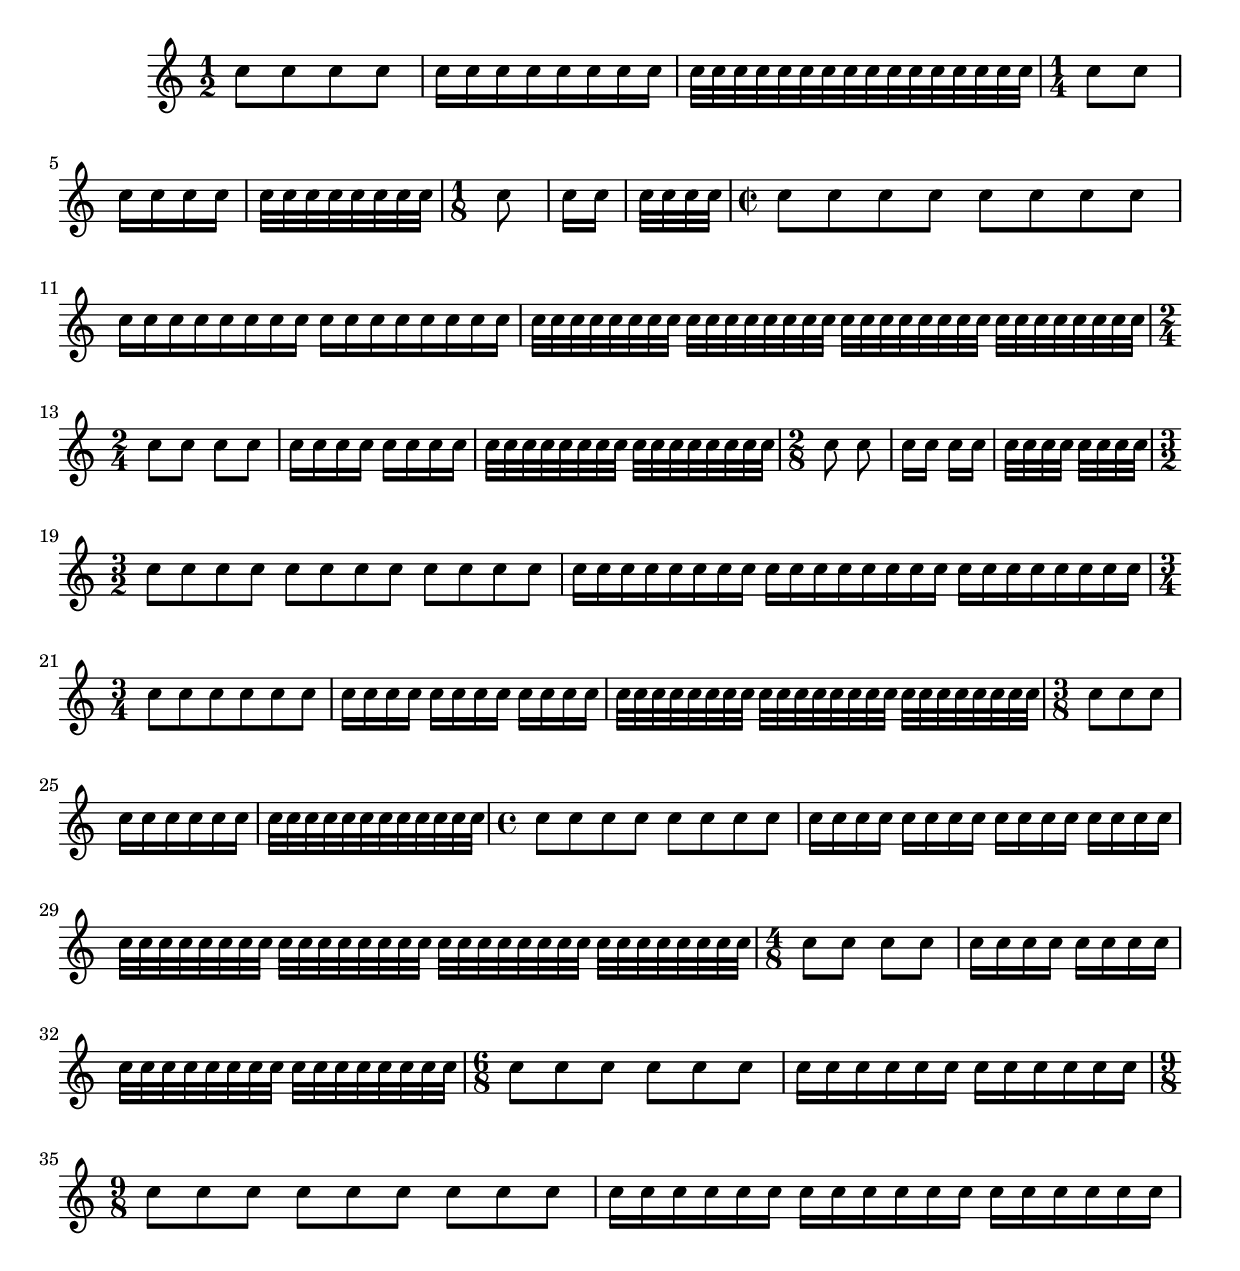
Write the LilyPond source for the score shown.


\version "2.10.0"
\header{
  texidoc = "@cindex Beaming Presets
There are presets for the @code{auto-beam} engraver in the case of common
time signatures. " }

\relative c''{

  \time 1/2
  c8 c c c
  c16 c c c c c c c
  c32 c c c c c c c c c c c c c c c
  \time 1/4
  c8 c 
  c16 c c c
  c32 c c c c c c c
  \time 1/8
  c8
  c16 c
  c32 c c c

  \time 2/2
  c8 c c c c c c c
  c16 c c c c c c c c c c c c c c c
  c32 c c c c c c c c c c c c c c c c c c c c c c c c c c c c c c c
  \time 2/4
  c8 c c c
  c16 c c c c c c c
  c32 c c c c c c c c c c c c c c c
  \time 2/8
  c8 c
  c16 c c c
  c32 c c c c c c c
  \time 3/2
  c8 c c c c c c c c c c c
  c16 c c c c c c c c c c c c c c c c c c c c c c c
  \time 3/4
  c8 c c c c c
  c16 c c c c c c c c c c c
  c32 c c c c c c c c c c c c c c c c c c c c c c c
  \time 3/8
  c8 c c
  c16 c c c c c
  c32 c c c c c c c c c c c
  \time 4/4
  c8 c c c c c c c
  c16 c c c c c c c c c c c c c c c
  c32 c c c c c c c c c c c c c c c c c c c c c c c c c c c c c c c
  \time 4/8
  c8 c c c
  c16 c c c c c c c
  c32 c c c c c c c c c c c c c c c
  \time 6/8
  c8 c c c c c
  c16 c c c c c c c c c c c
  \time 9/8
  c8 c c c c c c c c
  c16 c c c c c c c c c c c c c c c c c
}

